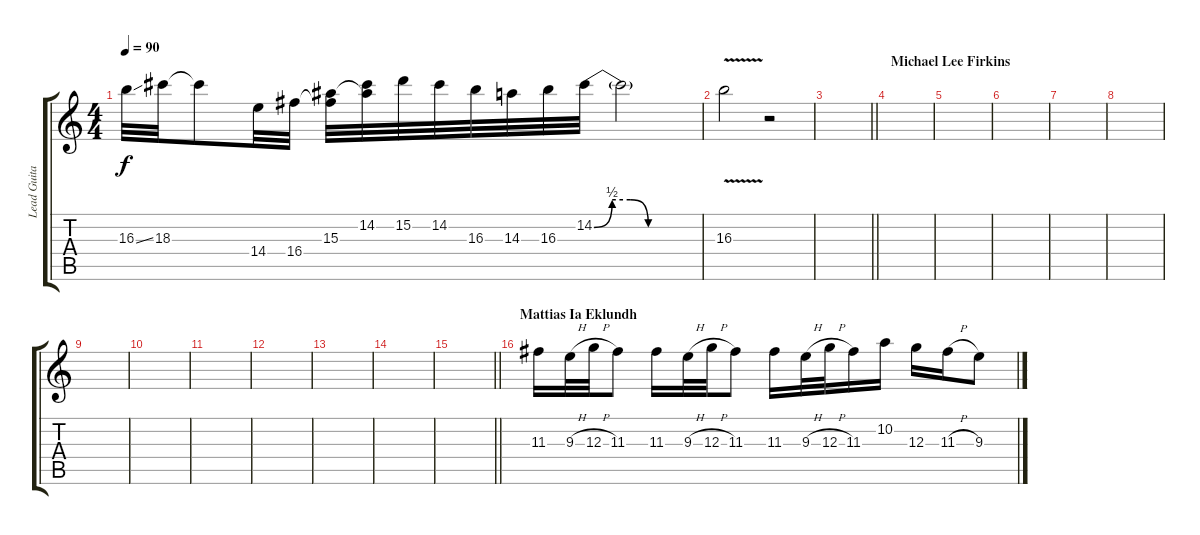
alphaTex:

\track ("Lead Guitar 2" "Lead Guita") {instrument overdrivenguitar}
\staff {score tabs}
\tuning (E4 B3 G3 D3 A2 E2) {hide}
\ts (4 4)
\tempo 90
\clef g2
\ks c
16.3{ss}.32{dy f} 18.3.32 18.3{t}.8 14.4.32 16.4.32 (15.3 16.4{t}).32 (14.2 15.3{t}).32 15.2.32 14.2.32 16.3.32 14.3.32 16.3.32 14.2{be (custom 0 0 10 2 20 2 30 0 60 0)}.32 14.2{t}.2 |
16.3{v}.2 r.2 |
\barLineRight lightlight
|
\section ("" "Michael Lee Firkins")
|
|
|
|
|
|
|
|
|
|
|
\barLineRight lightlight
|
\section ("" "Mattias Ia Eklundh")
11.3.16 9.3{h}.32 12.3{h}.32 11.3.8 11.3.16 9.3{h}.32 12.3{h}.32 11.3.8 11.3.16 9.3{h}.32 12.3{h}.32 11.3.16 10.2.16 12.3.16 11.3{h}.16 9.3.8
